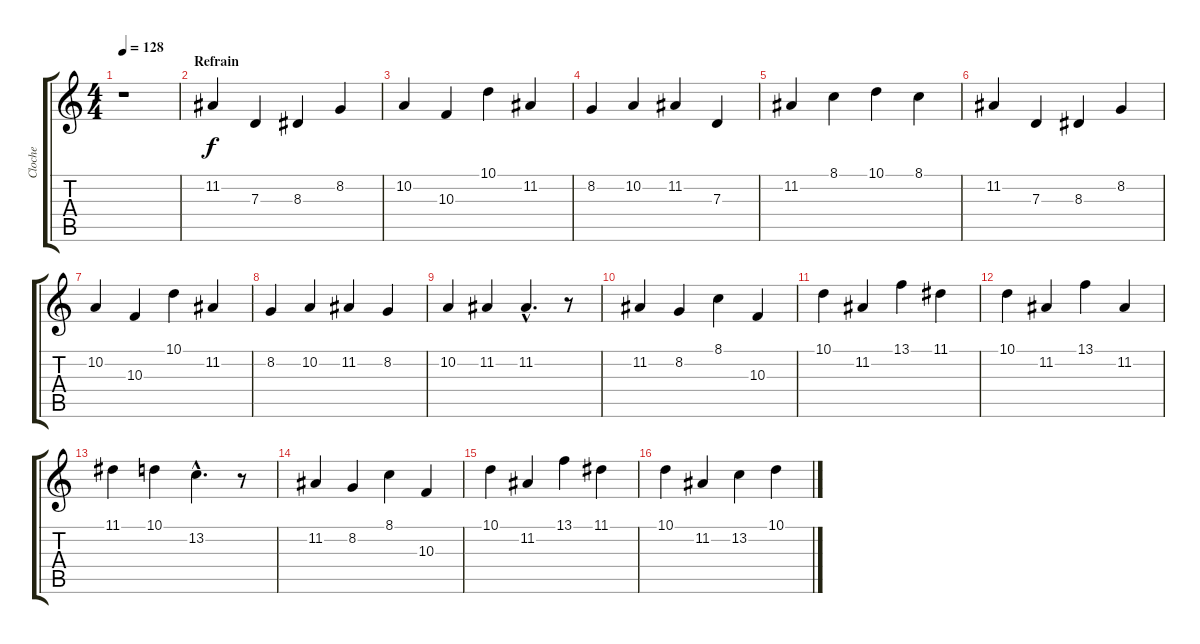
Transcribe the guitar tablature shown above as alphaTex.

\track ("Cloche" "Cloche") {instrument tubularbells}
\staff {score tabs}
\tuning (E4 B3 G3 D3 A2 E2) {hide}
\ts (4 4)
\tempo 128
\clef g2
\ks c
r.1{dy f} |
\section ("" "Refrain")
11.2.4 7.3.4 8.3.4 8.2.4 |
10.2.4 10.3.4 10.1.4 11.2.4 |
8.2.4 10.2.4 11.2.4 7.3.4 |
11.2.4 8.1.4 10.1.4 8.1.4 |
11.2.4 7.3.4 8.3.4 8.2.4 |
10.2.4 10.3.4 10.1.4 11.2.4 |
8.2.4 10.2.4 11.2.4 8.2.4 |
10.2.4 11.2.4 11.2{hac}.4{d} r.8 |
11.2.4 8.2.4 8.1.4 10.3.4 |
10.1.4 11.2.4 13.1.4 11.1.4 |
10.1.4 11.2.4 13.1.4 11.2.4 |
11.1.4 10.1.4 13.2{hac}.4{d} r.8 |
11.2.4 8.2.4 8.1.4 10.3.4 |
10.1.4 11.2.4 13.1.4 11.1.4 |
10.1.4 11.2.4 13.2.4 10.1.4
